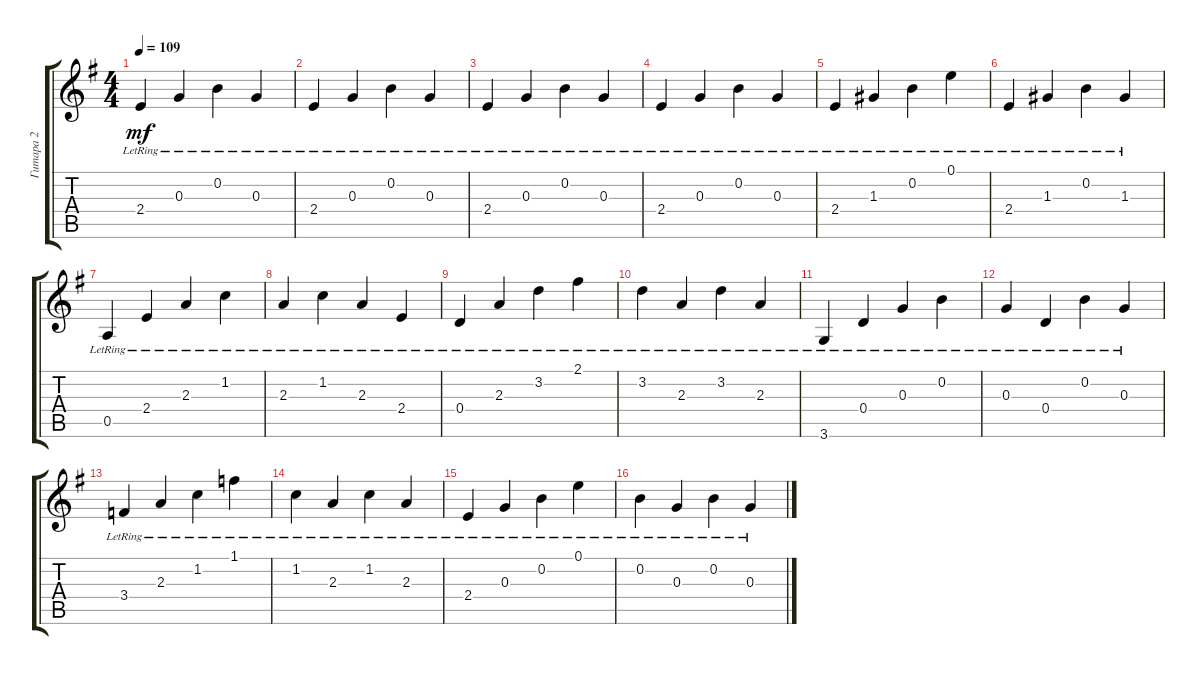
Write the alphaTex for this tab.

\track ("Гитара 2" "Гитара 2") {instrument electricguitarclean}
\staff {score tabs}
\tuning (E4 B3 G3 D3 A2 E2) {hide}
\ts (4 4)
\tempo 109
\clef g2
\ks eminor
2.4{lr}.4{dy mf} 0.3{lr}.4 0.2{lr}.4 0.3{lr}.4 |
2.4{lr}.4 0.3{lr}.4 0.2{lr}.4 0.3{lr}.4 |
2.4{lr}.4 0.3{lr}.4 0.2{lr}.4 0.3{lr}.4 |
2.4{lr}.4 0.3{lr}.4 0.2{lr}.4 0.3{lr}.4 |
2.4{lr}.4 1.3{lr}.4 0.2{lr}.4 0.1{lr}.4 |
2.4{lr}.4 1.3{lr}.4 0.2{lr}.4 1.3{lr}.4 |
0.5{lr}.4 2.4{lr}.4 2.3{lr}.4 1.2{lr}.4 |
2.3{lr}.4 1.2{lr}.4 2.3{lr}.4 2.4{lr}.4 |
0.4{lr}.4 2.3{lr}.4 3.2{lr}.4 2.1{lr}.4 |
3.2{lr}.4 2.3{lr}.4 3.2{lr}.4 2.3{lr}.4 |
3.6{lr}.4 0.4{lr}.4 0.3{lr}.4 0.2{lr}.4 |
0.3{lr}.4 0.4{lr}.4 0.2{lr}.4 0.3{lr}.4 |
3.4{lr}.4 2.3{lr}.4 1.2{lr}.4 1.1{lr}.4 |
1.2{lr}.4 2.3{lr}.4 1.2{lr}.4 2.3{lr}.4 |
2.4{lr}.4 0.3{lr}.4 0.2{lr}.4 0.1{lr}.4 |
0.2{lr}.4 0.3{lr}.4 0.2{lr}.4 0.3{lr}.4
